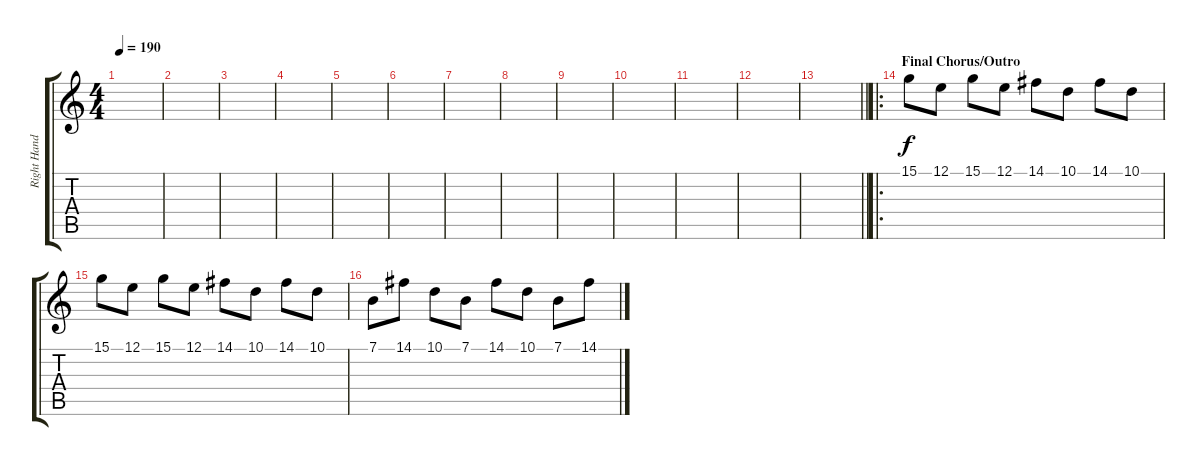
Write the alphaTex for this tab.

\track ("Right Hand" "Right Hand") {instrument lead2sawtooth}
\staff {score tabs}
\tuning (E4 B3 G3 D3 A2 E2) {hide}
\ts (4 4)
\tempo 190
\clef g2
\ks c
|
|
|
|
|
|
|
|
|
|
|
|
\barLineRight lightlight
|
\ro
\section ("" "Final Chorus/Outro")
15.1.8 12.1.8 15.1.8 12.1.8 14.1.8 10.1.8 14.1.8 10.1.8 |
15.1.8 12.1.8 15.1.8 12.1.8 14.1.8 10.1.8 14.1.8 10.1.8 |
7.1.8 14.1.8 10.1.8 7.1.8 14.1.8 10.1.8 7.1.8 14.1.8
